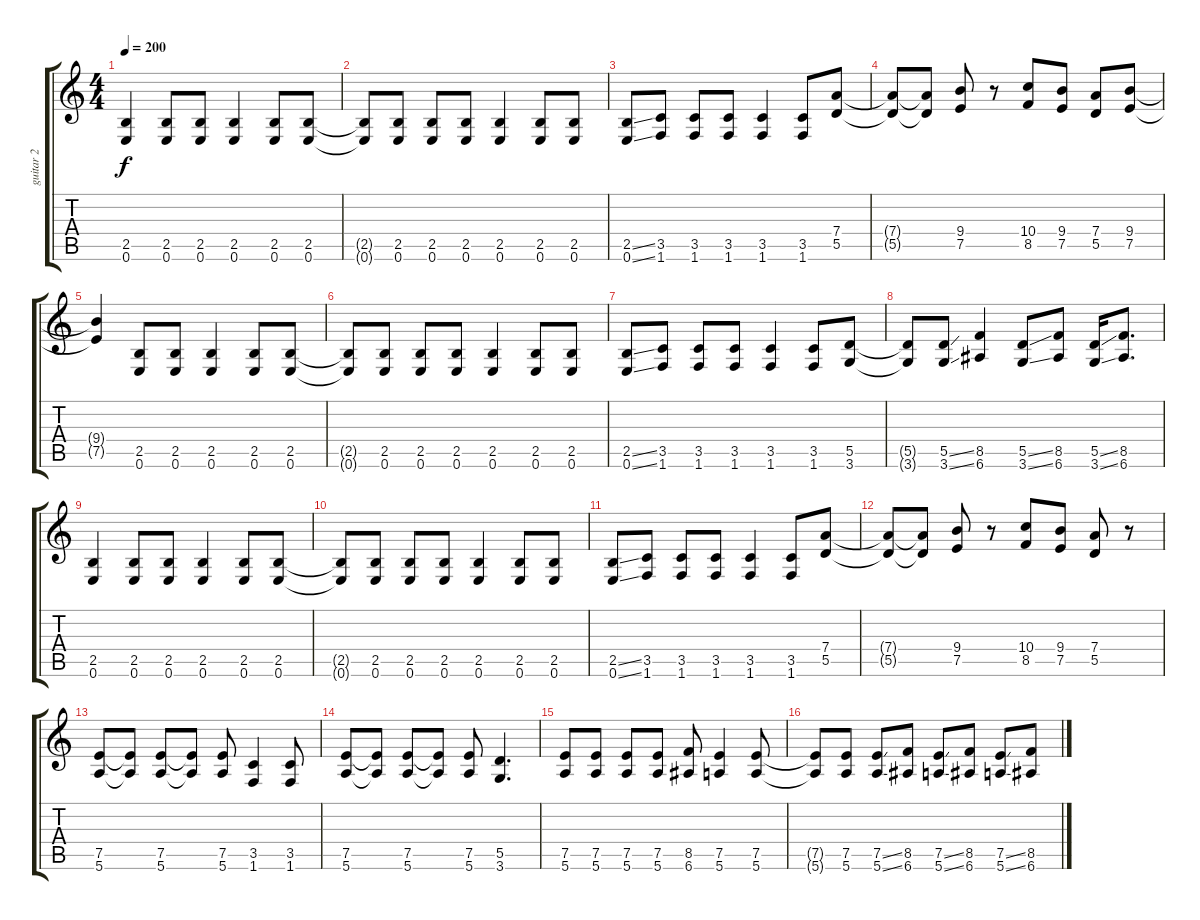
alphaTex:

\track ("guitar 2" "guitar 2") {instrument distortionguitar}
\staff {score tabs}
\tuning (E4 B3 G3 D3 A2 E2) {hide}
\ts (4 4)
\tempo 200
\clef g2
\ks c
(2.5 0.6).4{dy f} (2.5 0.6).8 (2.5 0.6).8 (2.5 0.6).4 (2.5 0.6).8 (2.5 0.6).8 |
(2.5{t} 0.6{t}).8 (2.5 0.6).8 (2.5 0.6).8 (2.5 0.6).8 (2.5 0.6).4 (2.5 0.6).8 (2.5 0.6).8 |
(2.5{ss} 0.6{ss}).8 (3.5 1.6).8 (3.5 1.6).8 (3.5 1.6).8 (3.5 1.6).4 (3.5 1.6).8 (7.4 5.5).8 |
(7.4{t} 5.5{t}).8 (7.4{t} 5.5{t}).8 (9.4 7.5).8 r.8 (10.4 8.5).8 (9.4 7.5).8 (7.4 5.5).8 (9.4 7.5).8 |
(9.4{t} 7.5{t}).4 (2.5 0.6).8 (2.5 0.6).8 (2.5 0.6).4 (2.5 0.6).8 (2.5 0.6).8 |
(2.5{t} 0.6{t}).8 (2.5 0.6).8 (2.5 0.6).8 (2.5 0.6).8 (2.5 0.6).4 (2.5 0.6).8 (2.5 0.6).8 |
(2.5{ss} 0.6{ss}).8 (3.5 1.6).8 (3.5 1.6).8 (3.5 1.6).8 (3.5 1.6).4 (3.5 1.6).8 (5.5 3.6).8 |
(5.5{t} 3.6{t}).8 (5.5{ss} 3.6{ss}).8 (8.5 6.6).4 (5.5{ss} 3.6{ss}).8 (8.5 6.6).8 (5.5{ss} 3.6{ss}).16 (8.5 6.6).8{d} |
(2.5 0.6).4 (2.5 0.6).8 (2.5 0.6).8 (2.5 0.6).4 (2.5 0.6).8 (2.5 0.6).8 |
(2.5{t} 0.6{t}).8 (2.5 0.6).8 (2.5 0.6).8 (2.5 0.6).8 (2.5 0.6).4 (2.5 0.6).8 (2.5 0.6).8 |
(2.5{ss} 0.6{ss}).8 (3.5 1.6).8 (3.5 1.6).8 (3.5 1.6).8 (3.5 1.6).4 (3.5 1.6).8 (7.4 5.5).8 |
(7.4{t} 5.5{t}).8 (7.4{t} 5.5{t}).8 (9.4 7.5).8 r.8 (10.4 8.5).8 (9.4 7.5).8 (7.4 5.5).8 r.8 |
(7.5 5.6).8 (7.5{t} 5.6{t}).8 (7.5 5.6).8 (7.5{t} 5.6{t}).8 (7.5 5.6).8 (3.5 1.6).4 (3.5 1.6).8 |
(7.5 5.6).8 (7.5{t} 5.6{t}).8 (7.5 5.6).8 (7.5{t} 5.6{t}).8 (7.5 5.6).8 (5.5 3.6).4{d} |
(7.5 5.6).8 (7.5 5.6).8 (7.5 5.6).8 (7.5 5.6).8 (8.5 6.6).8 (7.5 5.6).4 (7.5 5.6).8 |
(7.5{t} 5.6{t}).8 (7.5 5.6).8 (7.5{ss} 5.6{ss}).8 (8.5 6.6).8 (7.5{ss} 5.6{ss}).8 (8.5 6.6).8 (7.5{ss} 5.6{ss}).8 (8.5 6.6).8
